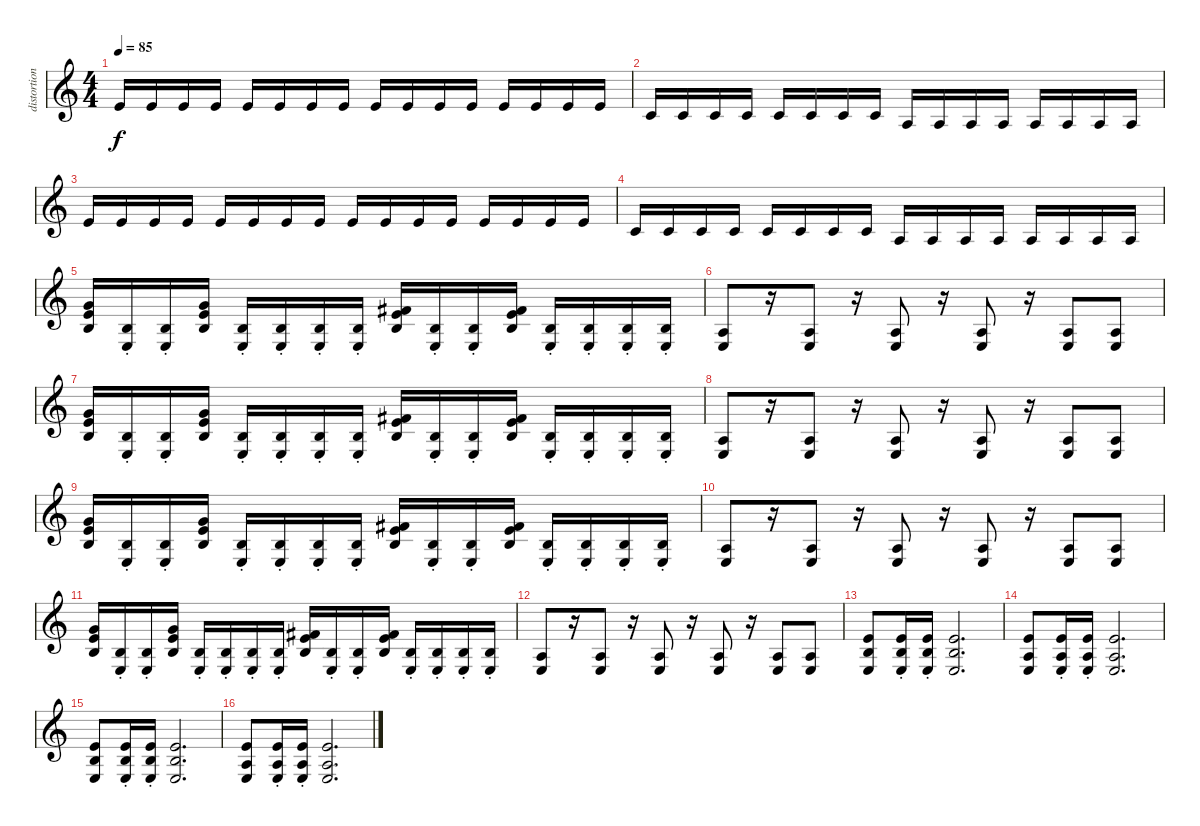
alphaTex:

\track ("distortion guitar" "distortion") {instrument distortionguitar}
\staff {score}
\tuning (E4 B3 G3 D3 A2 E2) {hide}
\ts (4 4)
\tempo 85
\clef g2
\ks c
2.4.16{dy f} 2.4.16 2.4.16 2.4.16 2.4.16 2.4.16 2.4.16 2.4.16 2.4.16 2.4.16 2.4.16 2.4.16 2.4.16 2.4.16 2.4.16 2.4.16 |
3.5.16 3.5.16 3.5.16 3.5.16 3.5.16 3.5.16 3.5.16 3.5.16 0.5.16 0.5.16 0.5.16 0.5.16 0.5.16 0.5.16 0.5.16 0.5.16 |
2.4.16 2.4.16 2.4.16 2.4.16 2.4.16 2.4.16 2.4.16 2.4.16 2.4.16 2.4.16 2.4.16 2.4.16 2.4.16 2.4.16 2.4.16 2.4.16 |
3.5.16 3.5.16 3.5.16 3.5.16 3.5.16 3.5.16 3.5.16 3.5.16 0.5.16 0.5.16 0.5.16 0.5.16 0.5.16 0.5.16 0.5.16 0.5.16 |
(0.3 2.4 2.5).16 (2.5{st} 0.6{st}).16 (2.5{st} 0.6{st}).16 (0.3 2.4 2.5).16 (2.5{st} 0.6{st}).16 (2.5{st} 0.6{st}).16 (2.5{st} 0.6{st}).16 (2.5{st} 0.6{st}).16 (2.4 2.5 14.6).16 (2.5{st} 0.6{st}).16 (2.5{st} 0.6{st}).16 (2.4 2.5 14.6).16 (2.5{st} 0.6{st}).16 (2.5{st} 0.6{st}).16 (2.5{st} 0.6{st}).16 (2.5{st} 0.6{st}).16 |
(0.5 0.6).8 r.16 (0.5 0.6).8 r.16 (0.5 0.6).8 r.16 (0.5 0.6).8 r.16 (0.5 0.6).8 (0.5 0.6).8 |
(0.3 2.4 2.5).16 (2.5{st} 0.6{st}).16 (2.5{st} 0.6{st}).16 (0.3 2.4 2.5).16 (2.5{st} 0.6{st}).16 (2.5{st} 0.6{st}).16 (2.5{st} 0.6{st}).16 (2.5{st} 0.6{st}).16 (2.4 2.5 14.6).16 (2.5{st} 0.6{st}).16 (2.5{st} 0.6{st}).16 (2.4 2.5 14.6).16 (2.5{st} 0.6{st}).16 (2.5{st} 0.6{st}).16 (2.5{st} 0.6{st}).16 (2.5{st} 0.6{st}).16 |
(0.5 0.6).8 r.16 (0.5 0.6).8 r.16 (0.5 0.6).8 r.16 (0.5 0.6).8 r.16 (0.5 0.6).8 (0.5 0.6).8 |
(0.3 2.4 2.5).16 (2.5{st} 0.6{st}).16 (2.5{st} 0.6{st}).16 (0.3 2.4 2.5).16 (2.5{st} 0.6{st}).16 (2.5{st} 0.6{st}).16 (2.5{st} 0.6{st}).16 (2.5{st} 0.6{st}).16 (2.4 2.5 14.6).16 (2.5{st} 0.6{st}).16 (2.5{st} 0.6{st}).16 (2.4 2.5 14.6).16 (2.5{st} 0.6{st}).16 (2.5{st} 0.6{st}).16 (2.5{st} 0.6{st}).16 (2.5{st} 0.6{st}).16 |
(0.5 0.6).8 r.16 (0.5 0.6).8 r.16 (0.5 0.6).8 r.16 (0.5 0.6).8 r.16 (0.5 0.6).8 (0.5 0.6).8 |
(0.3 2.4 2.5).16 (2.5{st} 0.6{st}).16 (2.5{st} 0.6{st}).16 (0.3 2.4 2.5).16 (2.5{st} 0.6{st}).16 (2.5{st} 0.6{st}).16 (2.5{st} 0.6{st}).16 (2.5{st} 0.6{st}).16 (2.4 2.5 14.6).16 (2.5{st} 0.6{st}).16 (2.5{st} 0.6{st}).16 (2.4 2.5 14.6).16 (2.5{st} 0.6{st}).16 (2.5{st} 0.6{st}).16 (2.5{st} 0.6{st}).16 (2.5{st} 0.6{st}).16 |
(0.5 0.6).8 r.16 (0.5 0.6).8 r.16 (0.5 0.6).8 r.16 (0.5 0.6).8 r.16 (0.5 0.6).8 (0.5 0.6).8 |
(2.4 2.5 0.6).8 (2.4{st} 2.5{st} 0.6{st}).16 (2.4{st} 2.5{st} 0.6{st}).16 (2.4 2.5 0.6).2{d} |
(2.4 0.5 0.6).8 (2.4{st} 0.5{st} 0.6{st}).16 (2.4{st} 0.5{st} 0.6{st}).16 (2.4 0.5 0.6).2{d} |
(2.4 2.5 0.6).8 (2.4{st} 2.5{st} 0.6{st}).16 (2.4{st} 2.5{st} 0.6{st}).16 (2.4 2.5 0.6).2{d} |
(2.4 0.5 0.6).8 (2.4{st} 0.5{st} 0.6{st}).16 (2.4{st} 0.5{st} 0.6{st}).16 (2.4 0.5 0.6).2{d}
